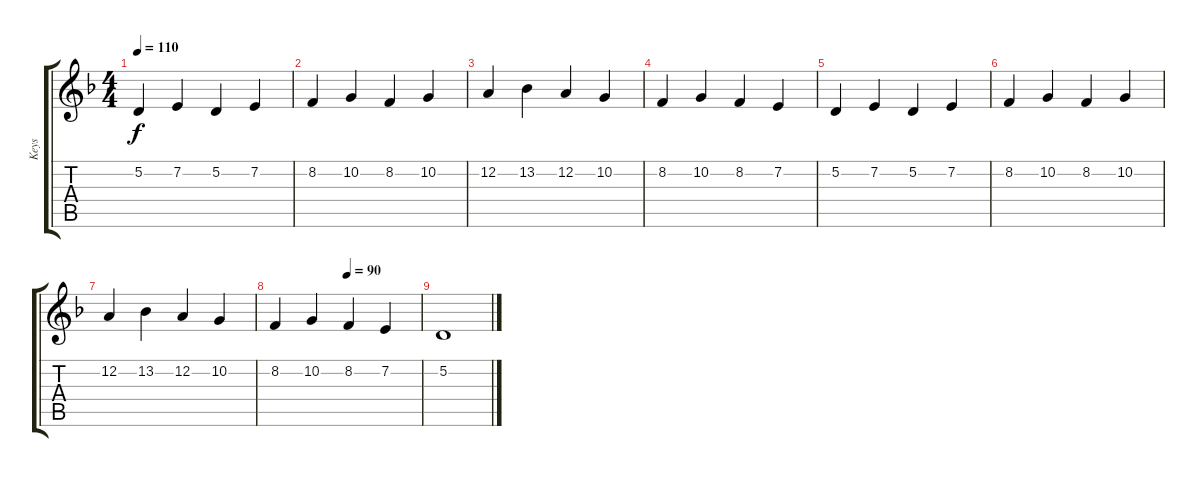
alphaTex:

\track ("Keys" "Keys") {instrument pad2warm}
\staff {score tabs}
\tuning (D4 A3 F3 C3 G2 D2) {hide}
\ts (4 4)
\tempo 110
\clef g2
\ks dminor
5.2.4{dy f} 7.2.4 5.2.4 7.2.4 |
8.2.4 10.2.4 8.2.4 10.2.4 |
12.2.4 13.2.4 12.2.4 10.2.4 |
8.2.4 10.2.4 8.2.4 7.2.4 |
5.2.4 7.2.4 5.2.4 7.2.4 |
8.2.4 10.2.4 8.2.4 10.2.4 |
12.2.4 13.2.4 12.2.4 10.2.4 |
\tempo (90 0.5)
8.2.4 10.2.4 8.2.4 7.2.4 |
5.2.1
